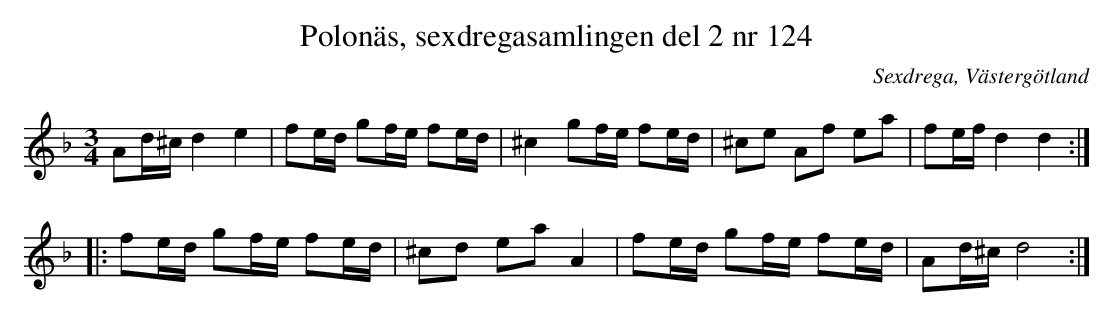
X:1
T: Polonäs, sexdregasamlingen del 2 nr 124
O: Sexdrega, Västergötland
M: 3/4
L: 1/16
K: Dm
A2d^c d4 e4 | f2ed g2fe f2ed | ^c4 g2fe f2ed | ^c2e2 A2f2 e2a2 | f2ef d4 d4 ::
f2ed g2fe f2ed | ^c2d2 e2a2 A4 | f2ed g2fe f2ed | A2d^c d8 :|
